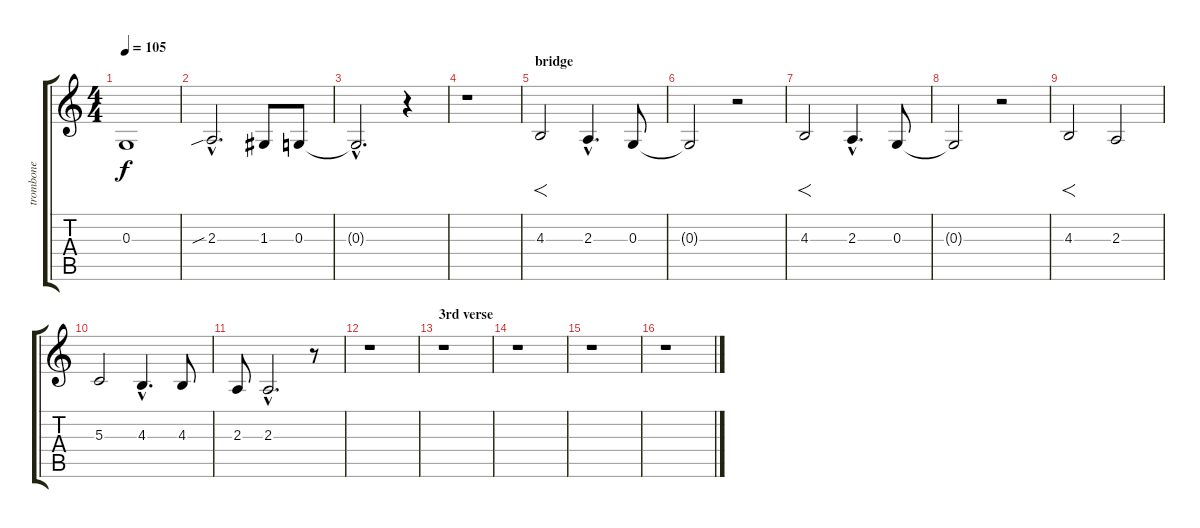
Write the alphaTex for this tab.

\track ("trombone" "trombone") {instrument trombone}
\staff {score tabs}
\tuning (E4 B3 G3 D3 A2 E2) {hide}
\ts (4 4)
\tempo 105
\clef g2
\ks c
0.3.1{dy f} |
2.3{sib hac}.2{d} 1.3.8 0.3.8 |
0.3{hac t}.2{d} r.4 |
r.1 |
\section ("" "bridge")
4.3.2{f} 2.3{hac}.4{d} 0.3.8 |
0.3{t}.2 r.2 |
4.3.2{f} 2.3{hac}.4{d} 0.3.8 |
0.3{t}.2 r.2 |
4.3.2{f} 2.3.2 |
5.3.2 4.3{hac}.4{d} 4.3.8 |
2.3.8 2.3{hac}.2{d} r.8 |
r.1 |
\section ("" "3rd verse")
r.1 |
r.1 |
r.1 |
r.1
